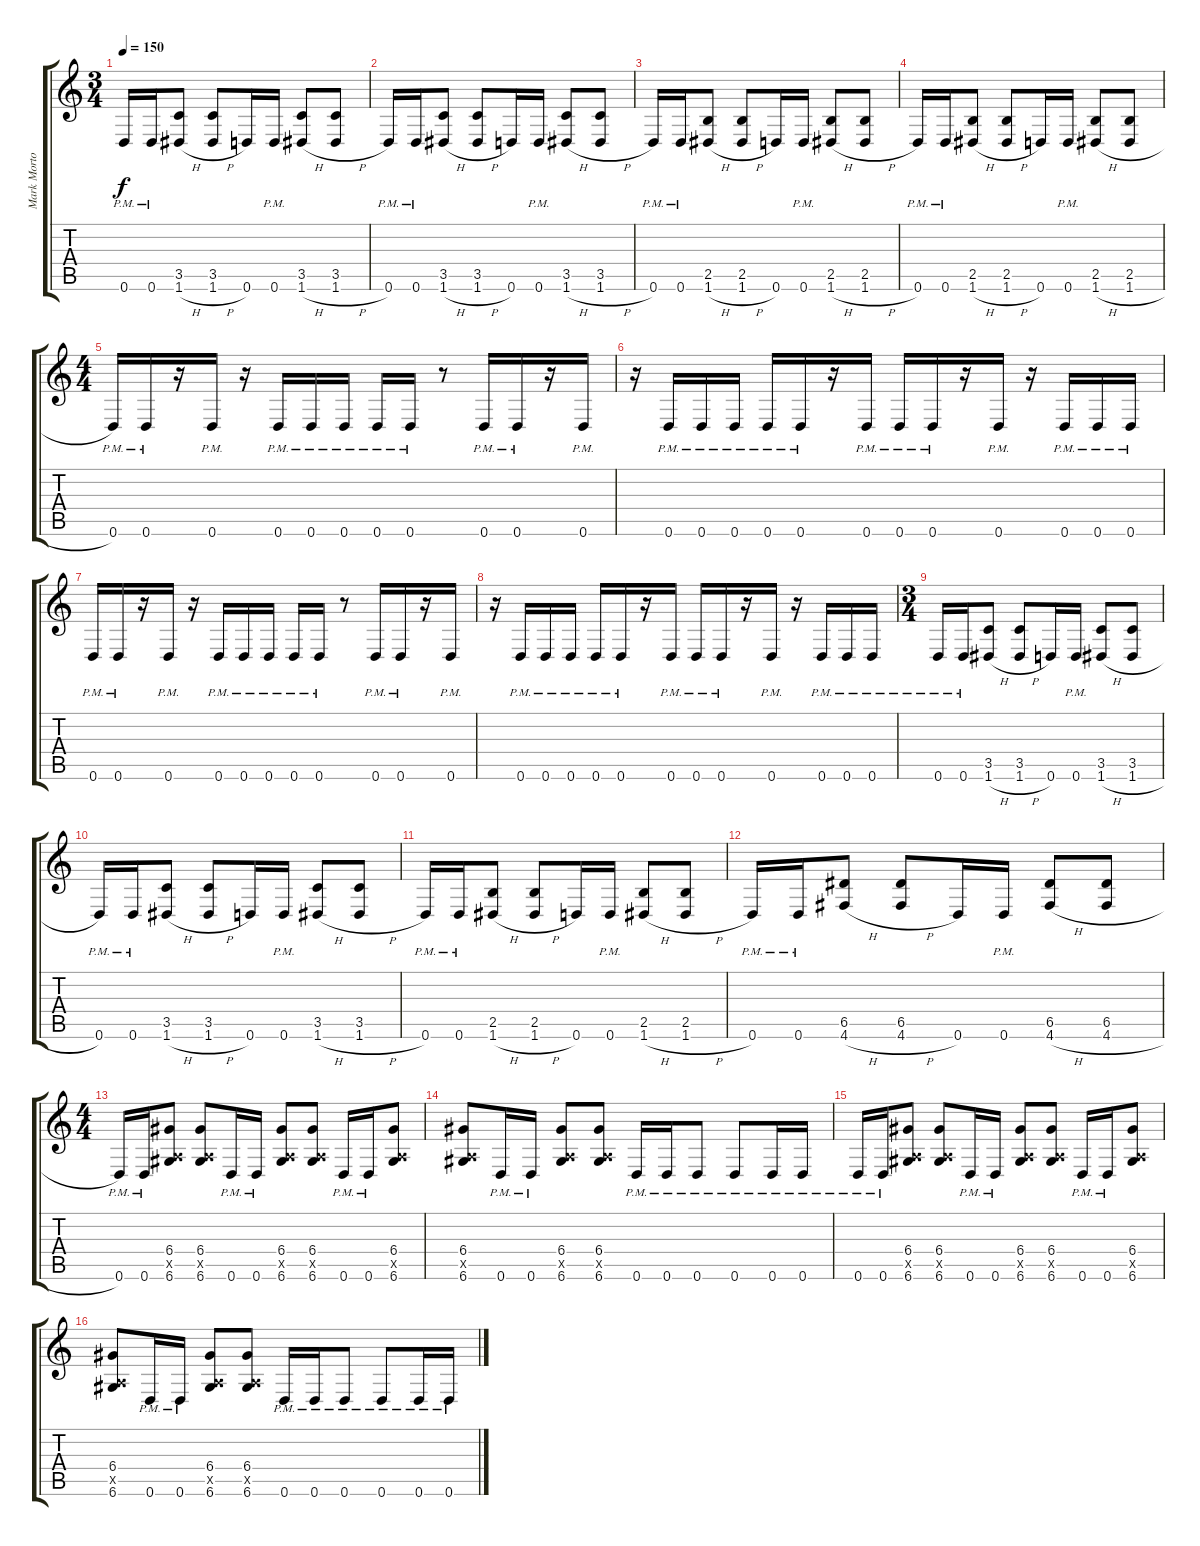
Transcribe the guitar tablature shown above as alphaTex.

\track ("Mark Morton" "Mark Morto") {instrument distortionguitar}
\staff {score tabs}
\tuning (E4 B3 G3 D3 A2 D2) {hide}
\ts (3 4)
\tempo 150
\clef g2
\ks c
0.6{pm}.16{dy f} 0.6{pm}.16 (3.5 1.6{h}).8 (3.5 1.6{h}).8 0.6.16 0.6{pm}.16 (3.5 1.6{h}).8 (3.5 1.6{h}).8 |
0.6{pm}.16 0.6{pm}.16 (3.5 1.6{h}).8 (3.5 1.6{h}).8 0.6.16 0.6{pm}.16 (3.5 1.6{h}).8 (3.5 1.6{h}).8 |
0.6{pm}.16 0.6{pm}.16 (2.5 1.6{h}).8 (2.5 1.6{h}).8 0.6.16 0.6{pm}.16 (2.5 1.6{h}).8 (2.5 1.6{h}).8 |
0.6{pm}.16 0.6{pm}.16 (2.5 1.6{h}).8 (2.5 1.6{h}).8 0.6.16 0.6{pm}.16 (2.5 1.6{h}).8 (2.5 1.6{h}).8 |
\ts (4 4)
0.6{pm}.16 0.6{pm}.16 r.16 0.6{pm}.16 r.16 0.6{pm}.16 0.6{pm}.16 0.6{pm}.16 0.6{pm}.16 0.6{pm}.16 r.8 0.6{pm}.16 0.6{pm}.16 r.16 0.6{pm}.16 |
r.16 0.6{pm}.16 0.6{pm}.16 0.6{pm}.16 0.6{pm}.16 0.6{pm}.16 r.16 0.6{pm}.16 0.6{pm}.16 0.6{pm}.16 r.16 0.6{pm}.16 r.16 0.6{pm}.16 0.6{pm}.16 0.6{pm}.16 |
0.6{pm}.16 0.6{pm}.16 r.16 0.6{pm}.16 r.16 0.6{pm}.16 0.6{pm}.16 0.6{pm}.16 0.6{pm}.16 0.6{pm}.16 r.8 0.6{pm}.16 0.6{pm}.16 r.16 0.6{pm}.16 |
r.16 0.6{pm}.16 0.6{pm}.16 0.6{pm}.16 0.6{pm}.16 0.6{pm}.16 r.16 0.6{pm}.16 0.6{pm}.16 0.6{pm}.16 r.16 0.6{pm}.16 r.16 0.6{pm}.16 0.6{pm}.16 0.6{pm}.16 |
\ts (3 4)
0.6{pm}.16 0.6{pm}.16 (3.5 1.6{h}).8 (3.5 1.6{h}).8 0.6.16 0.6{pm}.16 (3.5 1.6{h}).8 (3.5 1.6{h}).8 |
0.6{pm}.16 0.6{pm}.16 (3.5 1.6{h}).8 (3.5 1.6{h}).8 0.6.16 0.6{pm}.16 (3.5 1.6{h}).8 (3.5 1.6{h}).8 |
0.6{pm}.16 0.6{pm}.16 (2.5 1.6{h}).8 (2.5 1.6{h}).8 0.6.16 0.6{pm}.16 (2.5 1.6{h}).8 (2.5 1.6{h}).8 |
0.6{pm}.16 0.6{pm}.16 (6.5 4.6{h}).8 (6.5 4.6{h}).8 0.6.16 0.6{pm}.16 (6.5 4.6{h}).8 (6.5 4.6{h}).8 |
\ts (4 4)
0.6{pm}.16 0.6{pm}.16 (6.4 0.5{x} 6.6).8 (6.4 0.5{x} 6.6).8 0.6{pm}.16 0.6{pm}.16 (6.4 0.5{x} 6.6).8 (6.4 0.5{x} 6.6).8 0.6{pm}.16 0.6{pm}.16 (6.4 0.5{x} 6.6).8 |
(6.4 0.5{x} 6.6).8 0.6{pm}.16 0.6{pm}.16 (6.4 0.5{x} 6.6).8 (6.4 0.5{x} 6.6).8 0.6{pm}.16 0.6{pm}.16 0.6{pm}.8 0.6{pm}.8 0.6{pm}.16 0.6{pm}.16 |
0.6{pm}.16 0.6{pm}.16 (6.4 0.5{x} 6.6).8 (6.4 0.5{x} 6.6).8 0.6{pm}.16 0.6{pm}.16 (6.4 0.5{x} 6.6).8 (6.4 0.5{x} 6.6).8 0.6{pm}.16 0.6{pm}.16 (6.4 0.5{x} 6.6).8 |
(6.4 0.5{x} 6.6).8 0.6{pm}.16 0.6{pm}.16 (6.4 0.5{x} 6.6).8 (6.4 0.5{x} 6.6).8 0.6{pm}.16 0.6{pm}.16 0.6{pm}.8 0.6{pm}.8 0.6{pm}.16 0.6{pm}.16
